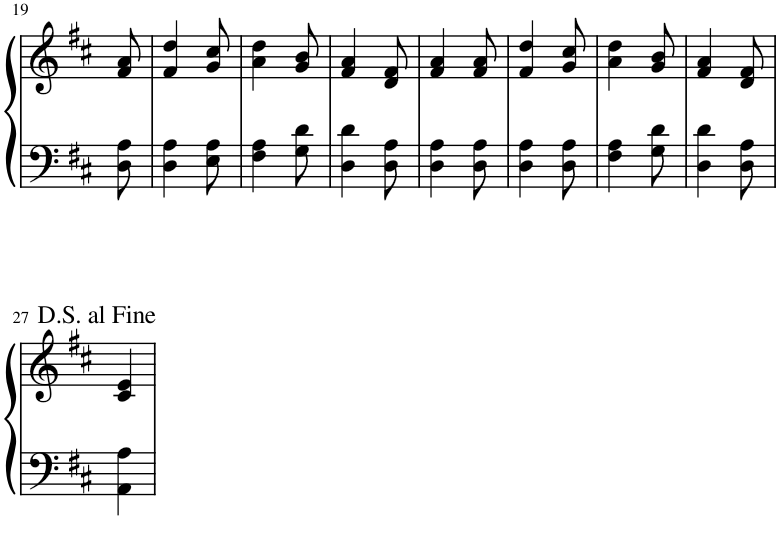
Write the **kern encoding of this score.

**kern	**kern
*part1	*part1
*staff2	*staff1
*I"Piano	*
*I'Pno.	*
!!LO:PB:g=z
*clefF4	*clefG2
*k[f#c#]	*k[f#c#]
*M3/8	*M3/8
=19	=19
8D\ 8A\	8f#/ 8a/
=20	=20
4D\ 4A\	4f#/ 4dd/
8E\ 8A\	8g/ 8cc#/
=21	=21
4F#\ 4A\	4a\ 4dd\
8G\ 8d\	8g/ 8b/
=22	=22
4D\ 4d\	4f#/ 4a/
8D\ 8A\	8d/ 8f#/
=23	=23
4D\ 4A\	4f#/ 4a/
8D\ 8A\	8f#/ 8a/
=24	=24
4D\ 4A\	4f#/ 4dd/
8D\ 8A\	8g/ 8cc#/
=25	=25
4F#\ 4A\	4a\ 4dd\
8G\ 8d\	8g/ 8b/
=26	=26
4D\ 4d\	4f#/ 4a/
8D\ 8A\	8d/ 8f#/
!!LO:LB:g=z
=27	=27
4AA\ 4A\	4c#/ 4e/
=	=
*-	*-
